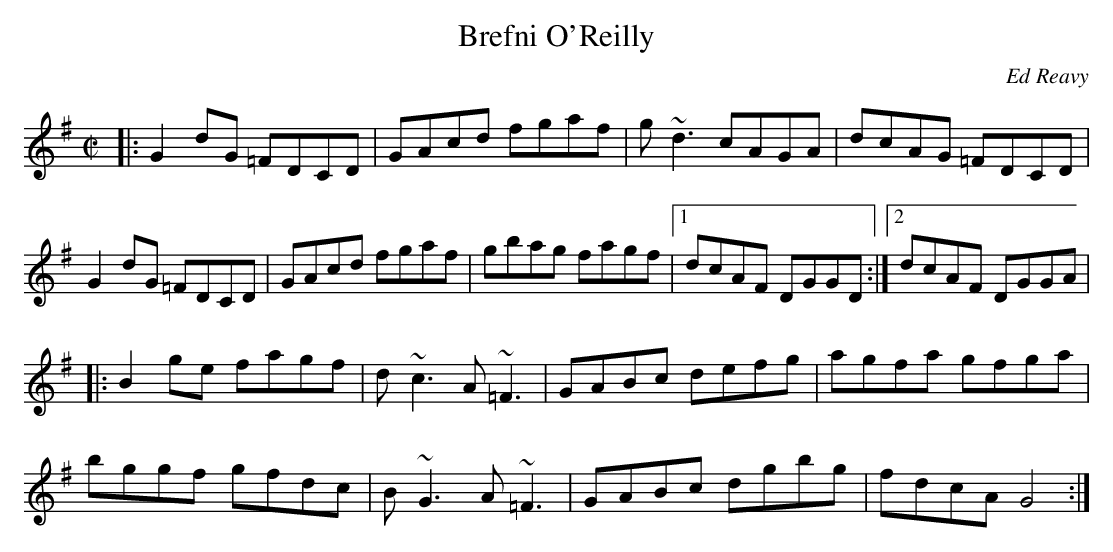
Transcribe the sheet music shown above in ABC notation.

X:1
T:Brefni O'Reilly
C:Ed Reavy
M:C|
K:G
|: G2dG =FDCD | GAcd fgaf | g~d3 cAGA | dcAG =FDCD |
G2dG =FDCD | GAcd fgaf | gbag fagf |1 dcAF DGGD :|2 dcAF DGGA |
|: B2ge fagf | d~c3 A~=F3 | GABc defg | agfa gfga |
bggf gfdc | B~G3 A~=F3 | GABc dgbg | fdcA G4 :|
